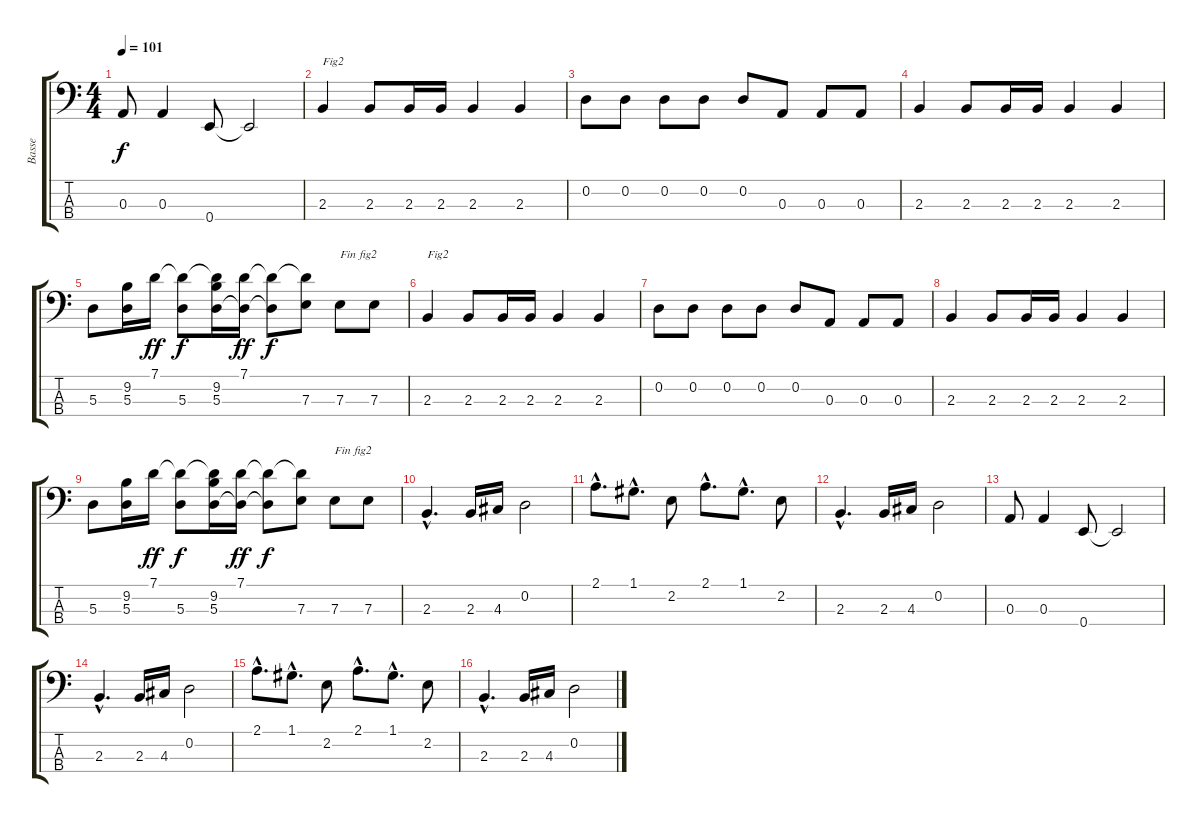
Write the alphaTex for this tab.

\track ("Basse" "Basse") {instrument electricbassfinger}
\staff {score tabs}
\tuning (G2 D2 A1 E1) {hide}
\ts (4 4)
\tempo 101
\clef f4
\ks c
0.3.8{dy f} 0.3.4 0.4.8 0.4{t}.2 |
2.3.4{txt "Fig2"} 2.3.8 2.3.16 2.3.16 2.3.4 2.3.4 |
0.2.8 0.2.8 0.2.8 0.2.8 0.2.8 0.3.8 0.3.8 0.3.8 |
2.3.4 2.3.8 2.3.16 2.3.16 2.3.4 2.3.4 |
5.3.8 (9.2 5.3).16 7.1.16{dy ff} (7.1{t} 5.3).8{dy f} (7.1{t} 9.2 5.3).16 (7.1 5.3{t}).16{dy ff} (7.1{t} 5.3{t}).8{dy f} (7.1{t} 7.3).8 7.3.8{txt "Fin fig2"} 7.3.8 |
2.3.4{txt "Fig2"} 2.3.8 2.3.16 2.3.16 2.3.4 2.3.4 |
0.2.8 0.2.8 0.2.8 0.2.8 0.2.8 0.3.8 0.3.8 0.3.8 |
2.3.4 2.3.8 2.3.16 2.3.16 2.3.4 2.3.4 |
5.3.8 (9.2 5.3).16 7.1.16{dy ff} (7.1{t} 5.3).8{dy f} (7.1{t} 9.2 5.3).16 (7.1 5.3{t}).16{dy ff} (7.1{t} 5.3{t}).8{dy f} (7.1{t} 7.3).8 7.3.8{txt "Fin fig2"} 7.3.8 |
2.3{hac}.4{d} 2.3.16 4.3.16 0.2.2 |
2.1{hac}.8{d} 1.1{hac}.8{d} 2.2.8 2.1{hac}.8{d} 1.1{hac}.8{d} 2.2.8 |
2.3{hac}.4{d} 2.3.16 4.3.16 0.2.2 |
0.3.8 0.3.4 0.4.8 0.4{t}.2 |
2.3{hac}.4{d} 2.3.16 4.3.16 0.2.2 |
2.1{hac}.8{d} 1.1{hac}.8{d} 2.2.8 2.1{hac}.8{d} 1.1{hac}.8{d} 2.2.8 |
2.3{hac}.4{d} 2.3.16 4.3.16 0.2.2
